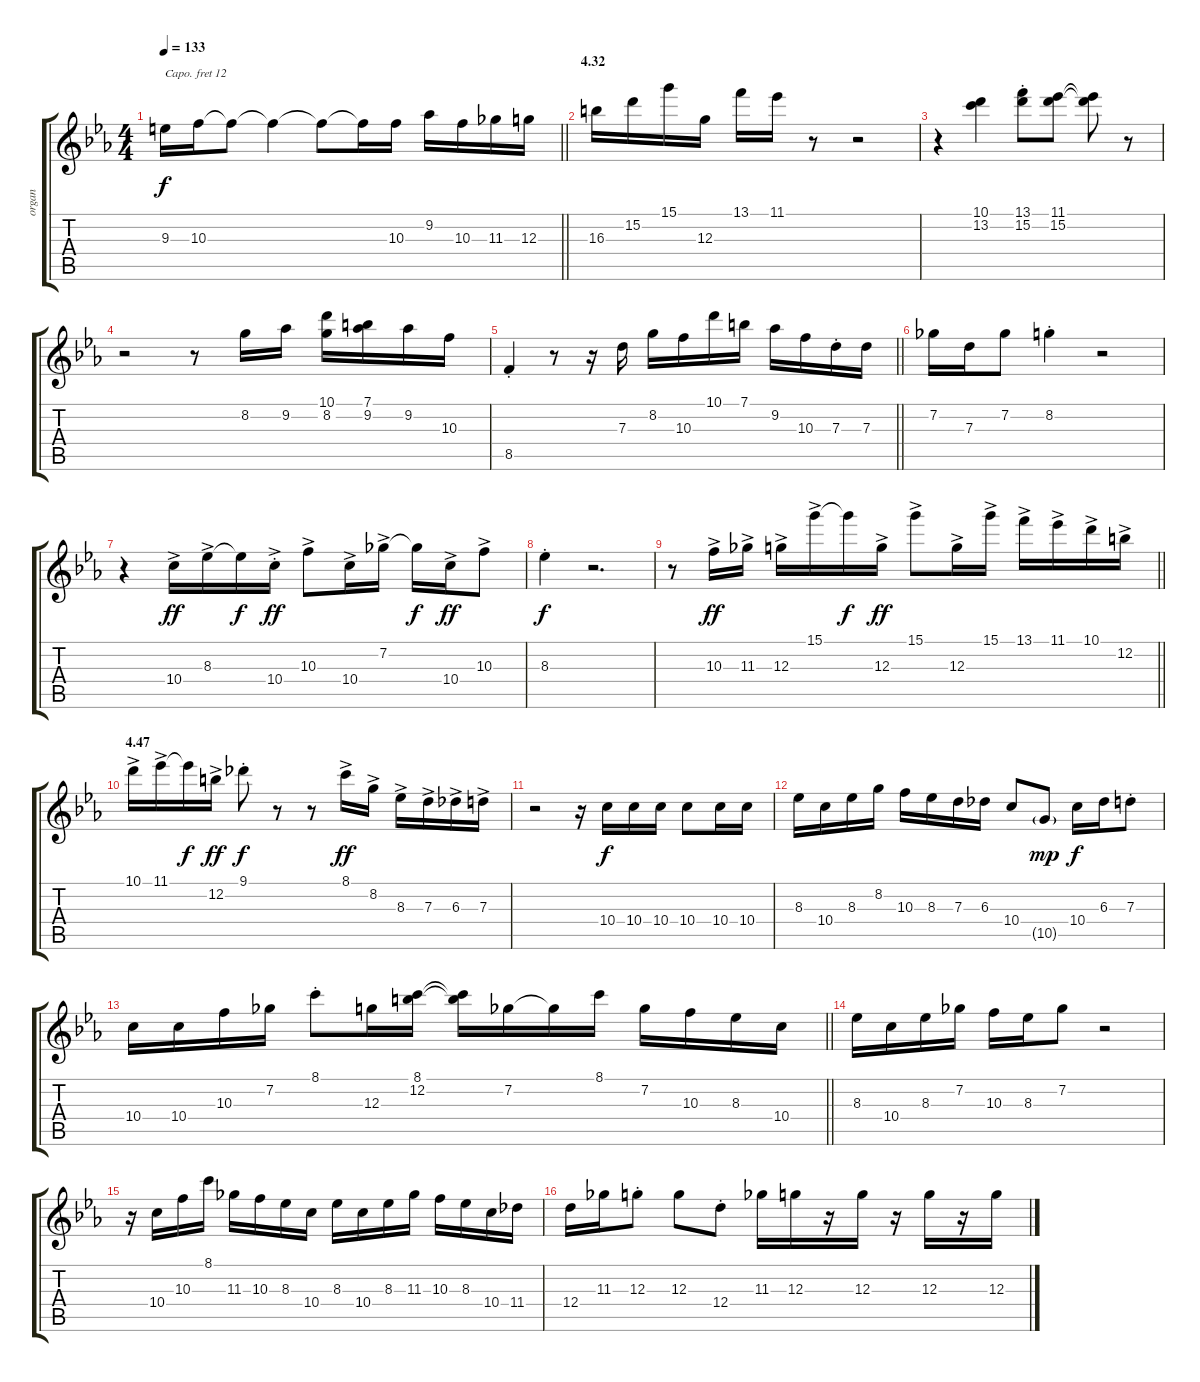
\track ("organ" "organ") {instrument percussiveorgan}
\staff {score tabs}
\capo 12
\tuning (E4 B3 G3 D3 A2 E2) {hide}
\ts (4 4)
\tempo 133
\clef g2
\barLineRight lightlight
\ks eb
9.3.16{dy f} 10.3.16 10.3{t}.8 10.3{t}.4 10.3{t}.8 10.3{t}.16 10.3.16 9.2.16 10.3.16 11.3.16 12.3.16 |
\section ("" "4.32")
16.3.16 15.2.16 15.1.16 12.3.16 13.1.16 11.1.16 r.8 r.2 |
r.4 (10.1 13.2).4 (13.1{st} 15.2{st}).8 (11.1 15.2).8 (11.1{t} 15.2{t}).8 r.8 |
r.2 r.8 8.2.16 9.2.16 (10.1 8.2).16 (7.1 9.2).16 9.2.16 10.3.16 |
\barLineRight lightlight
8.5{st}.4 r.8 r.16 7.3.16 8.2.16 10.3.16 10.1.16 7.1.16 9.2.16 10.3.16 7.3{st}.16 7.3.16 |
7.2.16 7.3.16 7.2.8 8.2{st}.4 r.2 |
r.4 10.4{ac}.16{dy ff} 8.3{ac}.16 8.3{t}.16{dy f} 10.4{ac st}.16{dy ff} 10.3{ac}.8 10.4{ac}.16 7.2{ac}.16 7.2{t}.16{dy f} 10.4{ac}.16{dy ff} 10.3{ac}.8 |
8.3{st}.4{dy f} r.2{d} |
\barLineRight lightlight
r.8 10.3{ac}.16{dy ff} 11.3{ac}.16 12.3{ac}.16 15.1{ac}.16 15.1{t}.16{dy f} 12.3{ac}.16{dy ff} 15.1{ac}.8 12.3{ac}.16 15.1{ac}.16 13.1{ac}.16 11.1{ac}.16 10.1{ac}.16 12.2{ac}.16 |
\section ("" "4.47")
10.1{ac}.16 11.1{ac}.16 11.1{t}.16{dy f} 12.2{ac}.16{dy ff} 9.1{st}.8{dy f} r.8 r.8 8.1{ac}.16{dy ff} 8.2{ac}.16 8.3{ac}.16 7.3{ac}.16 6.3{ac}.16 7.3{ac}.16 |
r.2 r.16 10.4.16{dy f} 10.4.16 10.4.16 10.4.8 10.4.16 10.4.16 |
8.3.16 10.4.16 8.3.16 8.2.16 10.3.16 8.3.16 7.3.16 6.3.16 10.4.8 10.5{g}.8{dy mp} 10.4.16{dy f} 6.3.16 7.3{st}.8 |
\barLineRight lightlight
10.4.16 10.4.16 10.3.16 7.2.16 8.1{st}.8 12.3.16 (8.1 12.2).16 (8.1{t} 12.2{t}).16 7.2.16 7.2{t}.16 8.1.16 7.2.16 10.3.16 8.3.16 10.4.16 |
8.3.16 10.4.16 8.3.16 7.2.16 10.3.16 8.3.16 7.2.8 r.2 |
r.16 10.4.16 10.3.16 8.1.16 11.3.16 10.3.16 8.3.16 10.4.16 8.3.16 10.4.16 8.3.16 11.3.16 10.3.16 8.3.16 10.4.16 11.4.16 |
12.4.16 11.3.16 12.3{st}.8 12.3.8 12.4{st}.8 11.3.16 12.3.16 r.16 12.3.16 r.16 12.3.16 r.16 12.3.16
